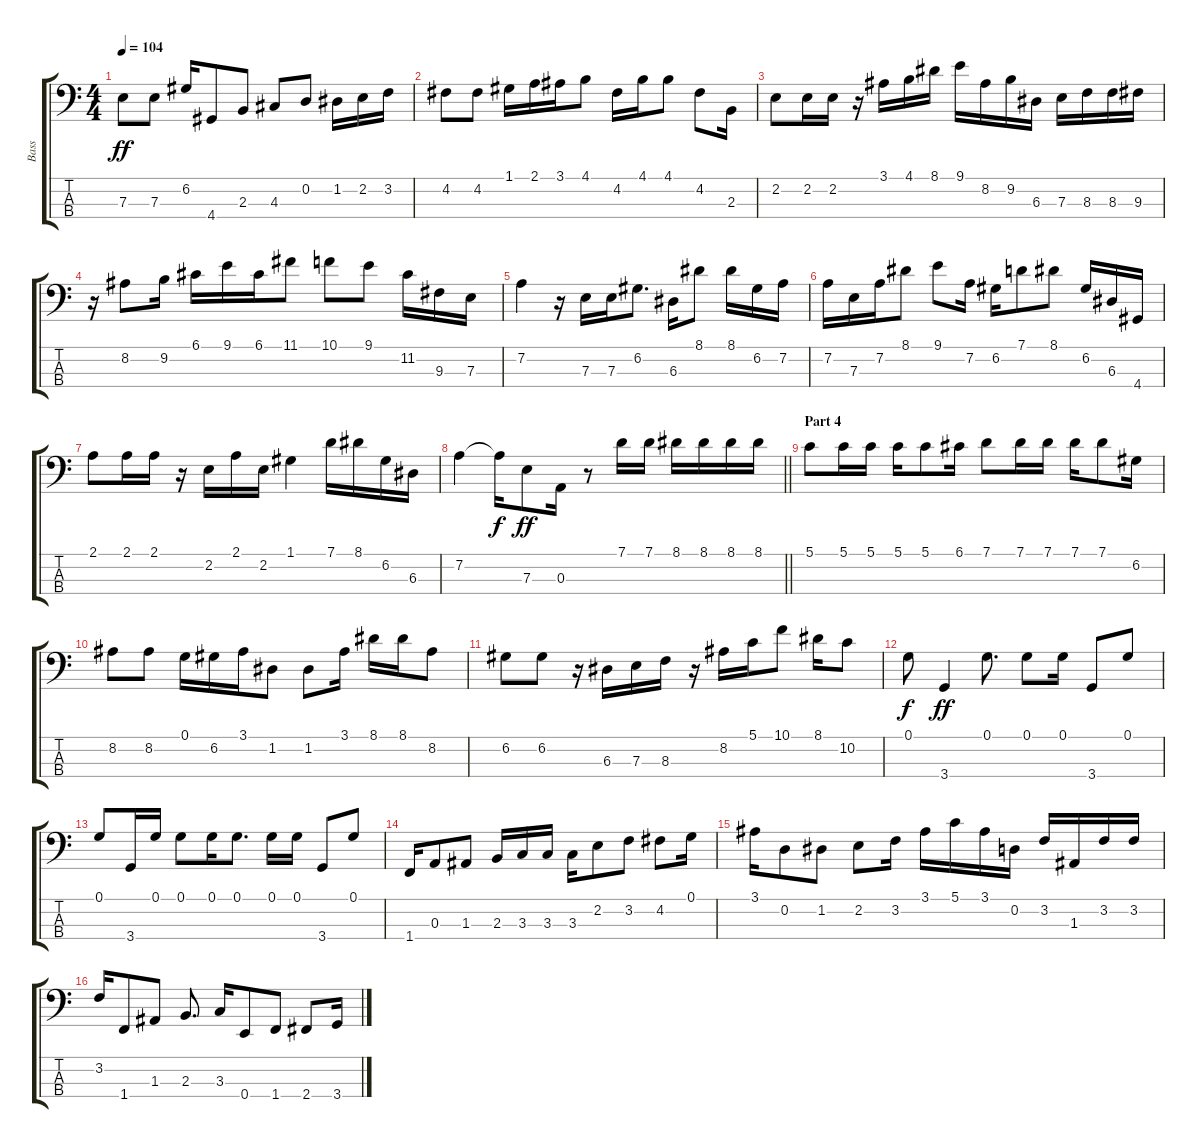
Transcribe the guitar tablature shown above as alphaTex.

\track ("Bass    " "Bass    ") {instrument acousticbass}
\staff {score tabs}
\tuning (G2 D2 A1 E1) {hide}
\ts (4 4)
\tempo 104
\clef f4
\ks c
7.3.8{dy ff} 7.3.8 6.2.16 4.4.8 2.3.8 4.3.8 0.2.8 1.2.16 2.2.16 3.2.16 |
4.2.8 4.2.8 1.1.16 2.1.16 3.1.16 4.1.8 4.2.16 4.1.16 4.1.8 4.2.8 2.3.16 |
2.2.8 2.2.16 2.2.16 r.16 3.1.16 4.1.16 8.1.16 9.1.16 8.2.16 9.2.16 6.3.16 7.3.16 8.3.16 8.3.16 9.3.16 |
r.16 8.2.8 9.2.16 6.1.16 9.1.16 6.1.16 11.1.8 10.1.8 9.1.8 11.2.16 9.3.16 7.3.16 |
7.2.4 r.16 7.3.16 7.3.16 6.2.8{d} 6.3.16 8.1.8 8.1.16 6.2.16 7.2.16 |
7.2.16 7.3.16 7.2.16 8.1.8 9.1.8 7.2.16 6.2.16 7.1.8 8.1.8 6.2.16 6.3.16 4.4.16 |
2.1.8 2.1.16 2.1.16 r.16 2.2.16 2.1.16 2.2.16 1.1.4 7.1.16 8.1.16 6.2.16 6.3.16 |
\barLineRight lightlight
7.2.4 7.2{t}.16{dy f} 7.3.8{dy ff} 0.3.16 r.8 7.1.16 7.1.16 8.1.16 8.1.16 8.1.16 8.1.16 |
\section ("" "Part 4")
5.1.8 5.1.16 5.1.16 5.1.16 5.1.8 6.1.16 7.1.8 7.1.16 7.1.16 7.1.16 7.1.8 6.2.16 |
8.2.8 8.2.8 0.1.16 6.2.16 3.1.16 1.2.8 1.2.8 3.1.16 8.1.16 8.1.16 8.2.8 |
6.2.8 6.2.8 r.16 6.3.16 7.3.16 8.3.16 r.16 8.2.16 5.1.16 10.1.8 8.1.16 10.2.8 |
0.1.8{dy f} 3.4.4{dy ff} 0.1.8{d} 0.1.8 0.1.16 3.4.8 0.1.8 |
0.1.8 3.4.16 0.1.16 0.1.8 0.1.16 0.1.8{d} 0.1.16 0.1.16 3.4.8 0.1.8 |
1.4.16 0.3.8 1.3.8 2.3.16 3.3.16 3.3.16 3.3.16 2.2.8 3.2.8 4.2.8 0.1.16 |
3.1.16 0.2.8 1.2.8 2.2.8 3.2.16 3.1.16 5.1.16 3.1.16 0.2.16 3.2.16 1.3.16 3.2.16 3.2.16 |
3.2.16 1.4.8 1.3.8 2.3.8{d} 3.3.16 0.4.8 1.4.8 2.4.8 3.4.16
